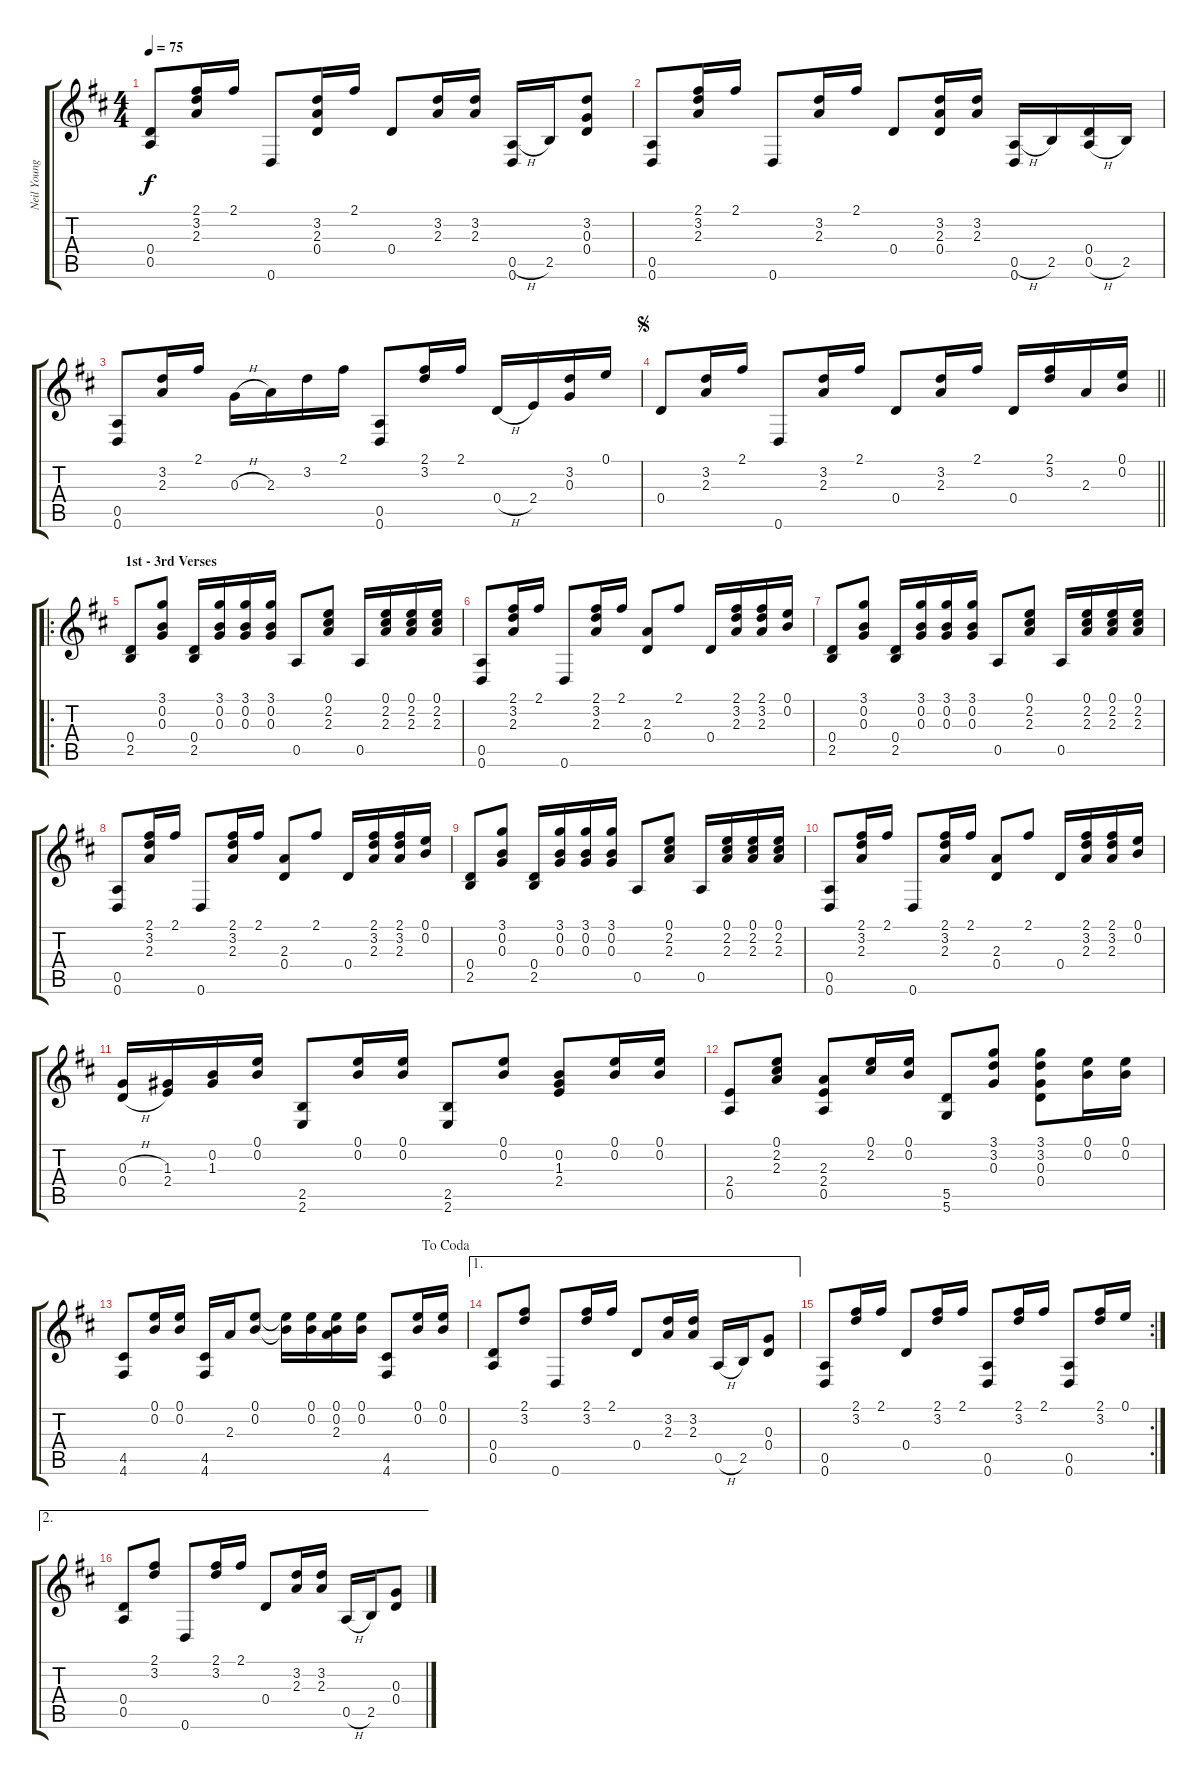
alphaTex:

\track ("Neil Young - Acoustic Guitar (Dropeed D-" "Neil Young") {instrument acousticguitarsteel}
\staff {score tabs}
\tuning (E4 B3 G3 D3 A2 D2) {hide}
\ts (4 4)
\tempo 75
\clef g2
\ks d
(0.4 0.5).8{dy f instrument acousticguitarsteel} (2.1 3.2 2.3).16 2.1.16 0.6.8 (3.2 2.3 0.4).16 2.1.16 0.4.8 (3.2 2.3).16 (3.2 2.3).16 (0.5{h} 0.6).16 2.5.16 (3.2 0.3 0.4).8 |
(0.5 0.6).8 (2.1 3.2 2.3).16 2.1.16 0.6.8 (3.2 2.3).16 2.1.16 0.4.8 (3.2 2.3 0.4).16 (3.2 2.3).16 (0.5{h} 0.6).16 2.5.16 (0.4 0.5{h}).16 2.5.16 |
(0.5 0.6).8 (3.2 2.3).16 2.1.16 0.3{h}.16 2.3.16 3.2.16 2.1.16 (0.5 0.6).8 (2.1 3.2).16 2.1.16 0.4{h}.16 2.4.16 (3.2 0.3).16 0.1.16 |
\jump segno
\barLineRight lightlight
0.4.8 (3.2 2.3).16 2.1.16 0.6.8 (3.2 2.3).16 2.1.16 0.4.8 (3.2 2.3).16 2.1.16 0.4.16 (2.1 3.2).16 2.3.16 (0.1 0.2).16 |
\ro
\section ("" "1st - 3rd Verses")
(0.4 2.5).8 (3.1 0.2 0.3).8 (0.4 2.5).16 (3.1 0.2 0.3).16 (3.1 0.2 0.3).16 (3.1 0.2 0.3).16 0.5.8 (0.1 2.2 2.3).8 0.5.16 (0.1 2.2 2.3).16 (0.1 2.2 2.3).16 (0.1 2.2 2.3).16 |
(0.5 0.6).8 (2.1 3.2 2.3).16 2.1.16 0.6.8 (2.1 3.2 2.3).16 2.1.16 (2.3 0.4).8 2.1.8 0.4.16 (2.1 3.2 2.3).16 (2.1 3.2 2.3).16 (0.1 0.2).16 |
(0.4 2.5).8 (3.1 0.2 0.3).8 (0.4 2.5).16 (3.1 0.2 0.3).16 (3.1 0.2 0.3).16 (3.1 0.2 0.3).16 0.5.8 (0.1 2.2 2.3).8 0.5.16 (0.1 2.2 2.3).16 (0.1 2.2 2.3).16 (0.1 2.2 2.3).16 |
(0.5 0.6).8 (2.1 3.2 2.3).16 2.1.16 0.6.8 (2.1 3.2 2.3).16 2.1.16 (2.3 0.4).8 2.1.8 0.4.16 (2.1 3.2 2.3).16 (2.1 3.2 2.3).16 (0.1 0.2).16 |
(0.4 2.5).8 (3.1 0.2 0.3).8 (0.4 2.5).16 (3.1 0.2 0.3).16 (3.1 0.2 0.3).16 (3.1 0.2 0.3).16 0.5.8 (0.1 2.2 2.3).8 0.5.16 (0.1 2.2 2.3).16 (0.1 2.2 2.3).16 (0.1 2.2 2.3).16 |
(0.5 0.6).8 (2.1 3.2 2.3).16 2.1.16 0.6.8 (2.1 3.2 2.3).16 2.1.16 (2.3 0.4).8 2.1.8 0.4.16 (2.1 3.2 2.3).16 (2.1 3.2 2.3).16 (0.1 0.2).16 |
(0.3{h} 0.4{h}).16 (1.3 2.4).16 (0.2 1.3).16 (0.1 0.2).16 (2.5 2.6).8 (0.1 0.2).16 (0.1 0.2).16 (2.5 2.6).8 (0.1 0.2).8 (0.2 1.3 2.4).8 (0.1 0.2).16 (0.1 0.2).16 |
(2.4 0.5).8 (0.1 2.2 2.3).8 (2.3 2.4 0.5).8 (0.1 2.2).16 (0.1 0.2).16 (5.5 5.6).8 (3.1 3.2 0.3).8 (3.1 3.2 0.3 0.4).8 (0.1 0.2).16 (0.1 0.2).16 |
\jump dacoda
(4.5 4.6).8 (0.1 0.2).16 (0.1 0.2).16 (4.5 4.6).16 2.3.16 (0.1 0.2).8 (0.1{t} 0.2{t}).16 (0.1 0.2).16 (0.1 0.2 2.3).16 (0.1 0.2).16 (4.5 4.6).8 (0.1 0.2).16 (0.1 0.2).16 |
\ae 1
(0.4 0.5).8 (2.1 3.2).8 0.6.8 (2.1 3.2).16 2.1.16 0.4.8 (3.2 2.3).16 (3.2 2.3).16 0.5{h}.16 2.5.16 (0.3 0.4).8 |
\rc 2
(0.5 0.6).8 (2.1 3.2).16 2.1.16 0.4.8 (2.1 3.2).16 2.1.16 (0.5 0.6).8 (2.1 3.2).16 2.1.16 (0.5 0.6).8 (2.1 3.2).16 0.1.16 |
\ae 2
(0.4 0.5).8 (2.1 3.2).8 0.6.8 (2.1 3.2).16 2.1.16 0.4.8 (3.2 2.3).16 (3.2 2.3).16 0.5{h}.16 2.5.16 (0.3 0.4).8
